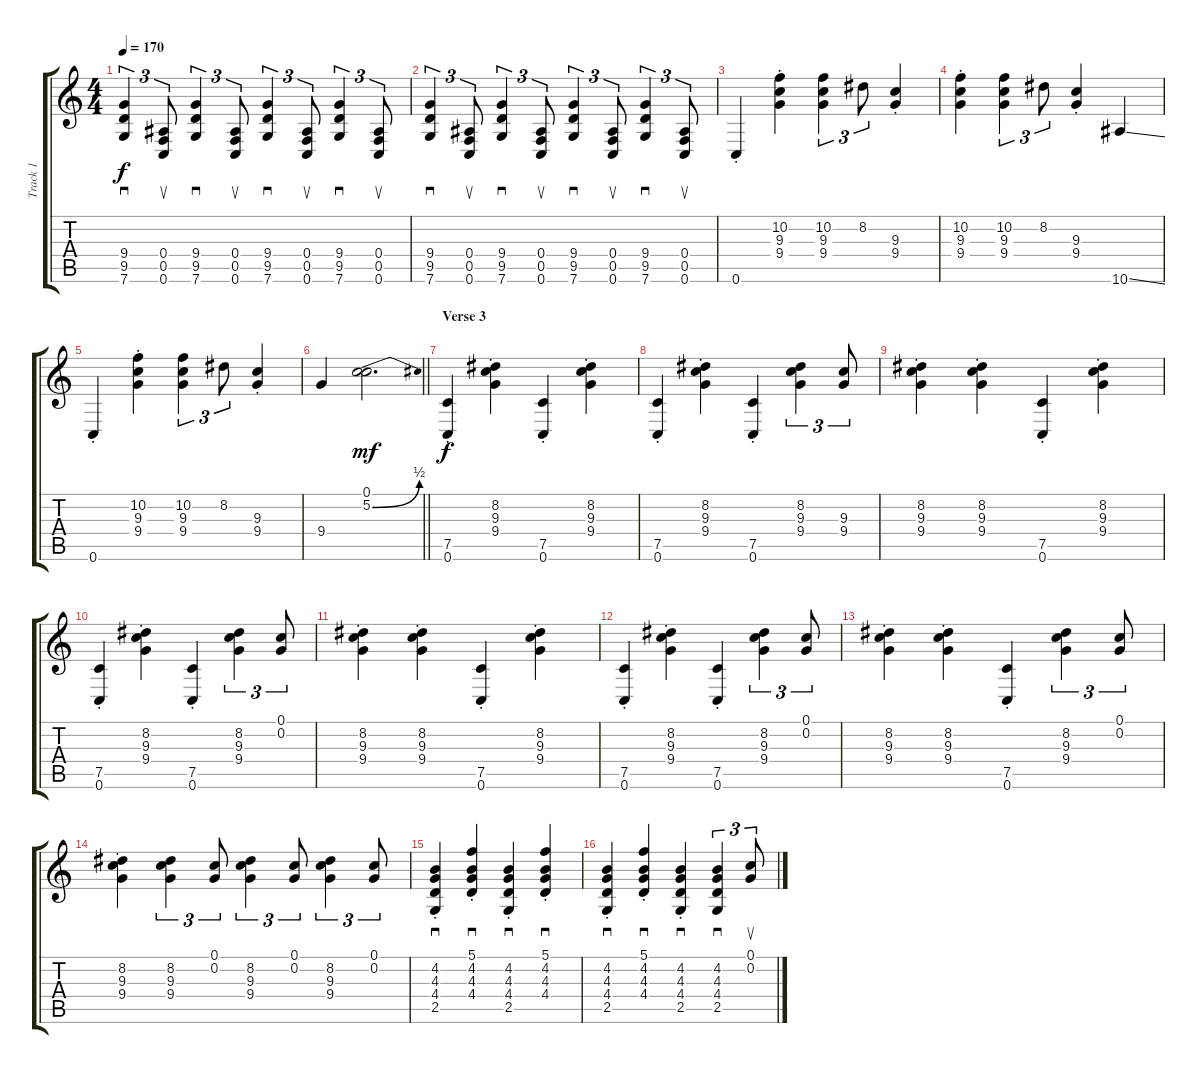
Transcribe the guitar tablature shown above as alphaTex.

\track ("Track 1" "Track 1") {instrument distortionguitar}
\staff {score tabs}
\tuning (C4 G3 Eb3 Bb2 F2 C2) {hide}
\ts (4 4)
\tempo 170
\clef g2
\ks c
(9.4 9.5 7.6).4{sd tu (3 2) dy f} (0.4 0.5 0.6).8{su tu (3 2)} (9.4 9.5 7.6).4{sd tu (3 2)} (0.4 0.5 0.6).8{su tu (3 2)} (9.4 9.5 7.6).4{sd tu (3 2)} (0.4 0.5 0.6).8{su tu (3 2)} (9.4 9.5 7.6).4{sd tu (3 2)} (0.4 0.5 0.6).8{su tu (3 2)} |
(9.4 9.5 7.6).4{sd tu (3 2)} (0.4 0.5 0.6).8{su tu (3 2)} (9.4 9.5 7.6).4{sd tu (3 2)} (0.4 0.5 0.6).8{su tu (3 2)} (9.4 9.5 7.6).4{sd tu (3 2)} (0.4 0.5 0.6).8{su tu (3 2)} (9.4 9.5 7.6).4{sd tu (3 2)} (0.4 0.5 0.6).8{su tu (3 2)} |
0.6{st}.4 (10.2{st} 9.3{st} 9.4{st}).4 (10.2 9.3 9.4).4{tu (3 2)} 8.2.8{tu (3 2)} (9.3{st} 9.4{st}).4 |
(10.2{st} 9.3{st} 9.4{st}).4 (10.2 9.3 9.4).4{tu (3 2)} 8.2.8{tu (3 2)} (9.3{st} 9.4{st}).4 10.6{ss}.4 |
0.6{st}.4 (10.2{st} 9.3{st} 9.4{st}).4 (10.2 9.3 9.4).4{tu (3 2)} 8.2.8{tu (3 2)} (9.3{st} 9.4{st}).4 |
\barLineRight lightlight
9.4.4 (0.1 5.2{be (bend 0 0 60 2)}).2{d dy mf} |
\section ("" "Verse 3")
(7.5{st} 0.6{st}).4{dy f} (8.2{st} 9.3{st} 9.4{st}).4 (7.5{st} 0.6{st}).4 (8.2{st} 9.3{st} 9.4{st}).4 |
(7.5{st} 0.6{st}).4 (8.2{st} 9.3{st} 9.4{st}).4 (7.5{st} 0.6{st}).4 (8.2 9.3 9.4).4{tu (3 2)} (9.3 9.4).8{tu (3 2)} |
(8.2{st} 9.3{st} 9.4{st}).4 (8.2{st} 9.3{st} 9.4{st}).4 (7.5{st} 0.6{st}).4 (8.2{st} 9.3{st} 9.4{st}).4 |
(7.5{st} 0.6{st}).4 (8.2{st} 9.3{st} 9.4{st}).4 (7.5{st} 0.6{st}).4 (8.2 9.3 9.4).4{tu (3 2)} (0.1 0.2).8{tu (3 2)} |
(8.2{st} 9.3{st} 9.4{st}).4 (8.2{st} 9.3{st} 9.4{st}).4 (7.5{st} 0.6{st}).4 (8.2{st} 9.3{st} 9.4{st}).4 |
(7.5{st} 0.6{st}).4 (8.2{st} 9.3{st} 9.4{st}).4 (7.5{st} 0.6{st}).4 (8.2 9.3 9.4).4{tu (3 2)} (0.1 0.2).8{tu (3 2)} |
(8.2{st} 9.3{st} 9.4{st}).4 (8.2{st} 9.3{st} 9.4{st}).4 (7.5{st} 0.6{st}).4 (8.2 9.3 9.4).4{tu (3 2)} (0.1 0.2).8{tu (3 2)} |
(8.2{st} 9.3{st} 9.4{st}).4 (8.2 9.3 9.4).4{tu (3 2)} (0.1 0.2).8{tu (3 2)} (8.2 9.3 9.4).4{tu (3 2)} (0.1 0.2).8{tu (3 2)} (8.2 9.3 9.4).4{tu (3 2)} (0.1 0.2).8{tu (3 2)} |
(4.2{st} 4.3{st} 4.4{st} 2.5{st}).4{sd} (5.1{st} 4.2{st} 4.3{st} 4.4{st}).4{sd} (4.2{st} 4.3{st} 4.4{st} 2.5{st}).4{sd} (5.1{st} 4.2{st} 4.3{st} 4.4{st}).4{sd} |
(4.2{st} 4.3{st} 4.4{st} 2.5{st}).4{sd} (5.1{st} 4.2{st} 4.3{st} 4.4{st}).4{sd} (4.2{st} 4.3{st} 4.4{st} 2.5{st}).4{sd} (4.2 4.3 4.4 2.5).4{sd tu (3 2)} (0.1 0.2).8{su tu (3 2)}
